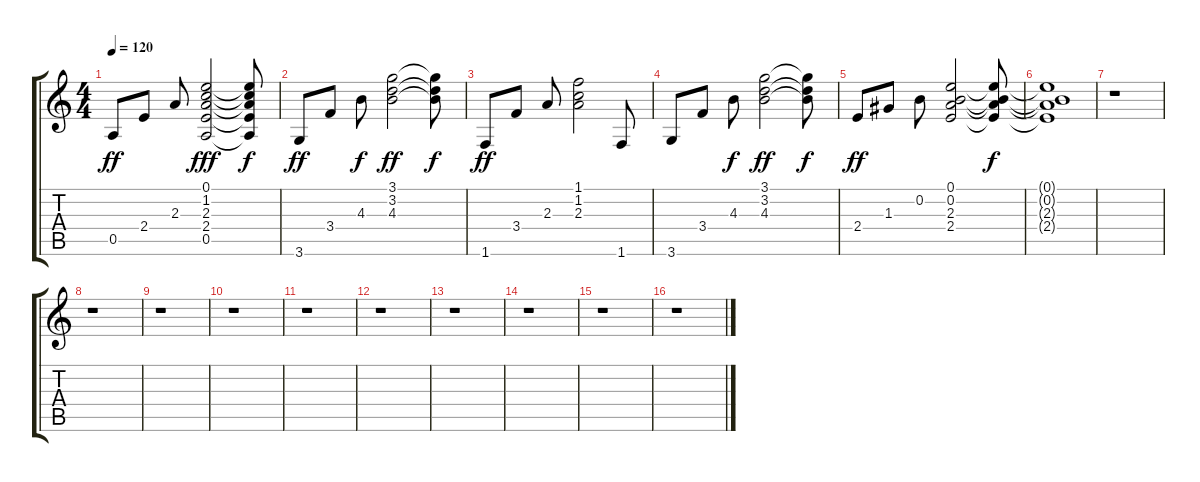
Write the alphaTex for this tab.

\track "" {instrument acousticguitarsteel}
\staff {score tabs}
\tuning (E4 B3 G3 D3 A2 E2) {hide}
\ts (4 4)
\tempo 120
\clef g2
\ks c
0.5.8{dy ff} 2.4.8 2.3.8 (0.1 1.2 2.3 2.4 0.5).2{dy fff} (0.1{t} 1.2{t} 2.3{t} 2.4{t} 0.5{t}).8{dy f} |
3.6.8{dy ff} 3.4.8 4.3.8{dy f} (3.1 3.2 4.3).2{dy ff} (3.1{t} 3.2{t} 4.3{t}).8{dy f} |
1.6.8{dy ff} 3.4.8 2.3.8 (1.1 1.2 2.3).2 1.6.8 |
3.6.8 3.4.8 4.3.8{dy f} (3.1 3.2 4.3).2{dy ff} (3.1{t} 3.2{t} 4.3{t}).8{dy f} |
2.4.8{dy ff} 1.3.8 0.2.8 (0.1 0.2 2.3 2.4).2 (0.1{t} 0.2{t} 2.3{t} 2.4{t}).8{dy f} |
(0.1{t} 0.2{t} 2.3{t} 2.4{t}).1 |
r.1 |
r.1 |
r.1 |
r.1 |
r.1 |
r.1 |
r.1 |
r.1 |
r.1 |
r.1
